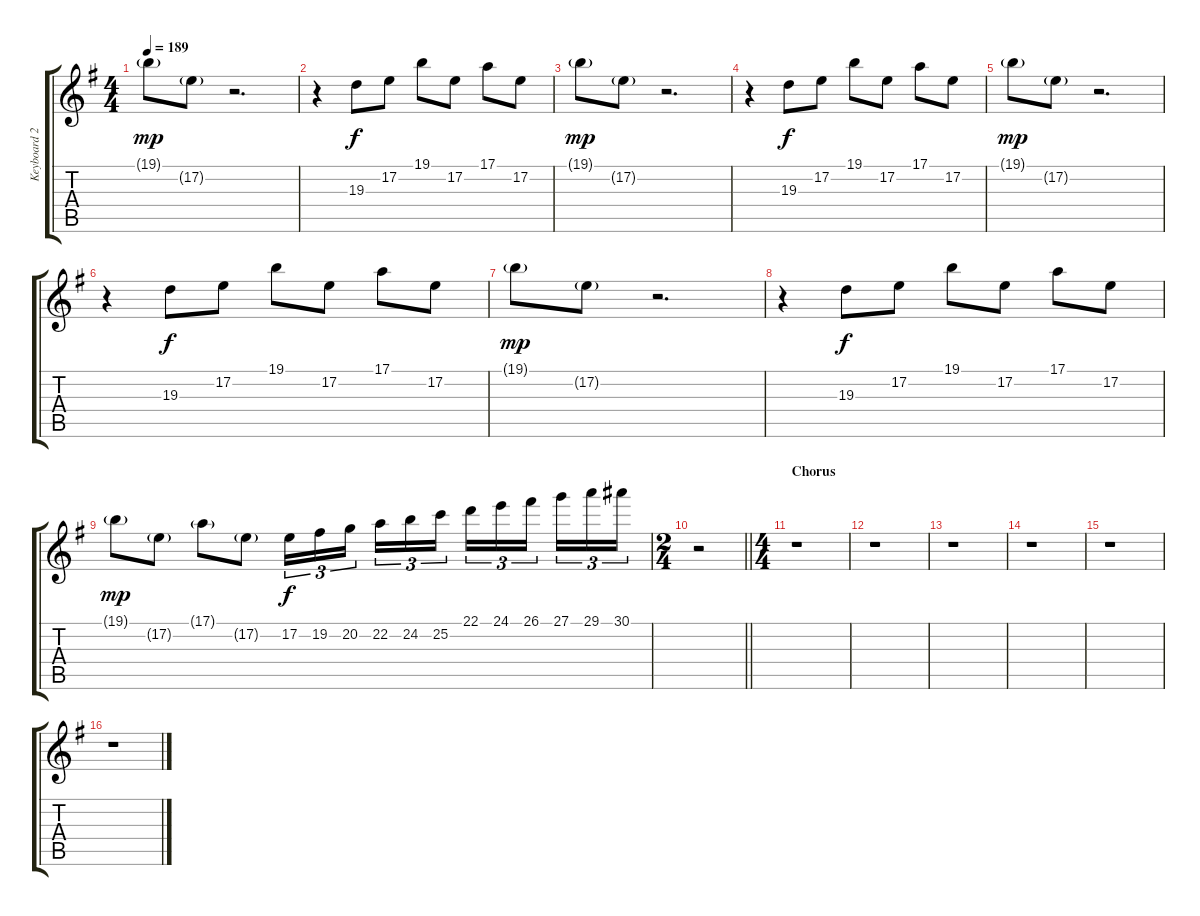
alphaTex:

\track ("Keyboard 2" "Keyboard 2") {instrument lead2sawtooth}
\staff {score tabs}
\tuning (E4 B3 G3 D3 A2 E2) {hide}
\ts (4 4)
\tempo 189
\clef g2
\ks g
19.1{g}.8{dy mp} 17.2{g}.8 r.2{d} |
r.4 19.3.8{dy f} 17.2.8 19.1.8 17.2.8 17.1.8 17.2.8 |
19.1{g}.8{dy mp} 17.2{g}.8 r.2{d} |
r.4 19.3.8{dy f} 17.2.8 19.1.8 17.2.8 17.1.8 17.2.8 |
19.1{g}.8{dy mp} 17.2{g}.8 r.2{d} |
r.4 19.3.8{dy f} 17.2.8 19.1.8 17.2.8 17.1.8 17.2.8 |
19.1{g}.8{dy mp} 17.2{g}.8 r.2{d} |
r.4 19.3.8{dy f} 17.2.8 19.1.8 17.2.8 17.1.8 17.2.8 |
19.1{g}.8{dy mp} 17.2{g}.8 17.1{g}.8 17.2{g}.8 17.2.16{tu (3 2) dy f} 19.2.16{tu (3 2)} 20.2.16{tu (3 2) beam splitsecondary} 22.2.16{tu (3 2)} 24.2.16{tu (3 2)} 25.2.16{tu (3 2)} 22.1.16{tu (3 2)} 24.1.16{tu (3 2)} 26.1.16{tu (3 2) beam splitsecondary} 27.1.16{tu (3 2)} 29.1.16{tu (3 2)} 30.1.16{tu (3 2)} |
\ts (2 4)
\barLineRight lightlight
r.2 |
\ts (4 4)
\section ("" "Chorus")
r.1 |
r.1 |
r.1 |
r.1 |
r.1 |
r.1
